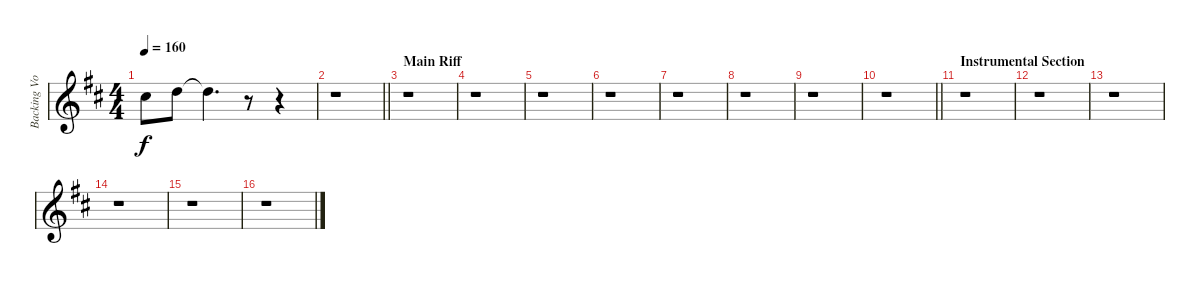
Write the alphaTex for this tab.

\track ("Backing Vocals" "Backing Vo") {instrument violin}
\staff {score}
\tuning (E4 B3 G3 D3 A2 E2) {hide}
\ts (4 4)
\tempo 160
\clef g2
\ks bminor
14.2{t}.8{dy f} 15.2.8 15.2{t}.4{d} r.8 r.4 |
\barLineRight lightlight
r.1 |
\section ("" "Main Riff")
r.1 |
r.1 |
r.1 |
r.1 |
r.1 |
r.1 |
r.1 |
\barLineRight lightlight
r.1 |
\section ("" "Instrumental Section")
r.1 |
r.1 |
r.1 |
r.1 |
r.1 |
r.1
